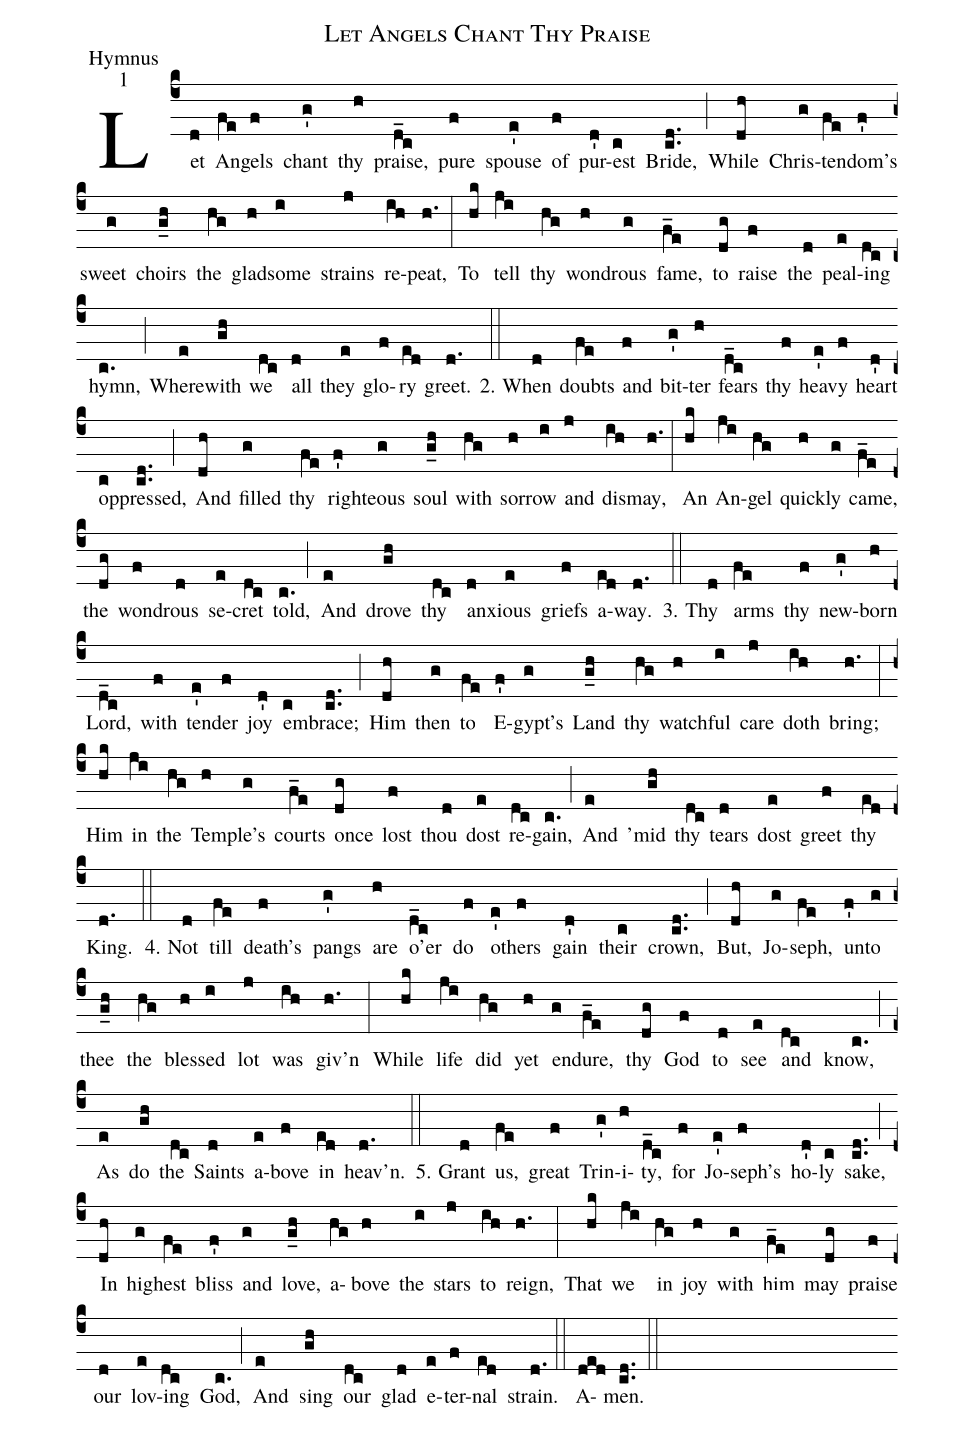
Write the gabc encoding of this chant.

name: Let Angels Chant Thy Praise;
office-part: Hymnus;
mode: 1;
%%
(c4)Let(d) An(fe)gels(f) chant(g') thy(h) praise,(d_c) pure(f) spouse(e') of(f) pur(d')est(c) Bride,(c.d.) (;)
    While(dh) Chris(g)ten(fe)dom’s(f') sweet(g) choirs(g_h) the(hg) glad(h)some(i) strains(j) re(ih)peat,(h.) (:)
    To(hk) tell(ji) thy(hg) won(h)drous(g) fame,(f_e) to(dg) raise(f) the(d) peal(e)ing(dc) hymn,(c.) (;)
    Where(e)with(gh) we(dc) all(d) they(e) glo(f)ry(ed) greet.(d.) (::)

2. When(d) doubts(fe) and(f) bit(g')ter(h) fears(d_c) thy(f) heav(e')y(f) heart(d') op(c)pressed,(c.d.) (;)
    And(dh) filled(g) thy(fe) right(f')eous(g) soul(g_h) with(hg) sor(h)row(i) and(j) dis(ih)may,(h.) (:)
    An(hk) An(ji)gel(hg) quick(h)ly(g) came,(f_e) the(dg) won(f)drous(d) se(e)cret(dc) told,(c.) (;)
    And(e) drove(gh) thy(dc) anx(d)ious(e) griefs(f) a(ed)way.(d.) (::)

3. Thy(d) arms(fe) thy(f) new-(g')born(h) Lord,(d_c) with(f) ten(e')der(f) joy(d') em(c)brace;(c.d.) (;)
    Him(dh) then(g) to(fe) E(f')gypt’s(g) Land(g_h) thy(hg) watch(h)ful(i) care(j) doth(ih) bring;(h.) (:)
    Him(hk) in(ji) the(hg) Tem(h)ple’s(g) courts(f_e) once(dg) lost(f) thou(d) dost(e) re(dc)gain,(c.) (;)
    And(e) 'mid(gh) thy(dc) tears(d) dost(e) greet(f) thy(ed) King.(d.) (::)

4. Not(d) till(fe) death’s(f) pangs(g') are(h) o’er(d_c) do(f) oth(e')ers(f) gain(d') their(c) crown,(c.d.) (;)
    But,(dh) Jo(g)seph,(fe) un(f')to(g) thee(g_h) the(hg) bless(h)ed(i) lot(j) was(ih) giv'n(h.) (:)
    While(hk) life(ji) did(hg) yet(h) en(g)dure,(f_e) thy(dg) God(f) to(d) see(e) and(dc) know,(c.) (;)
    As(e) do(gh) the(dc) Saints(d) a(e)bove(f) in(ed) heav'n.(d.) (::)

5. Grant(d) us,(fe) great(f) Trin(g')i(h)ty,(d_c) for(f) Jo(e')seph’s(f) ho(d')ly(c) sake,(c.d.) (;)
    In(dh) high(g)est(fe) bliss(f') and(g) love,(g_h) a(hg)bove(h) the(i) stars(j) to(ih) reign,(h.) (:)
    That(hk) we(ji) in(hg) joy(h) with(g) him(f_e) may(dg) praise(f) our(d) lov(e)ing(dc) God,(c.) (;)
    And(e) sing(gh) our(dc) glad(d) e(e)ter(f)nal(ed) strain.(d.) (::)
A(ded)men.(cd..) (::)
